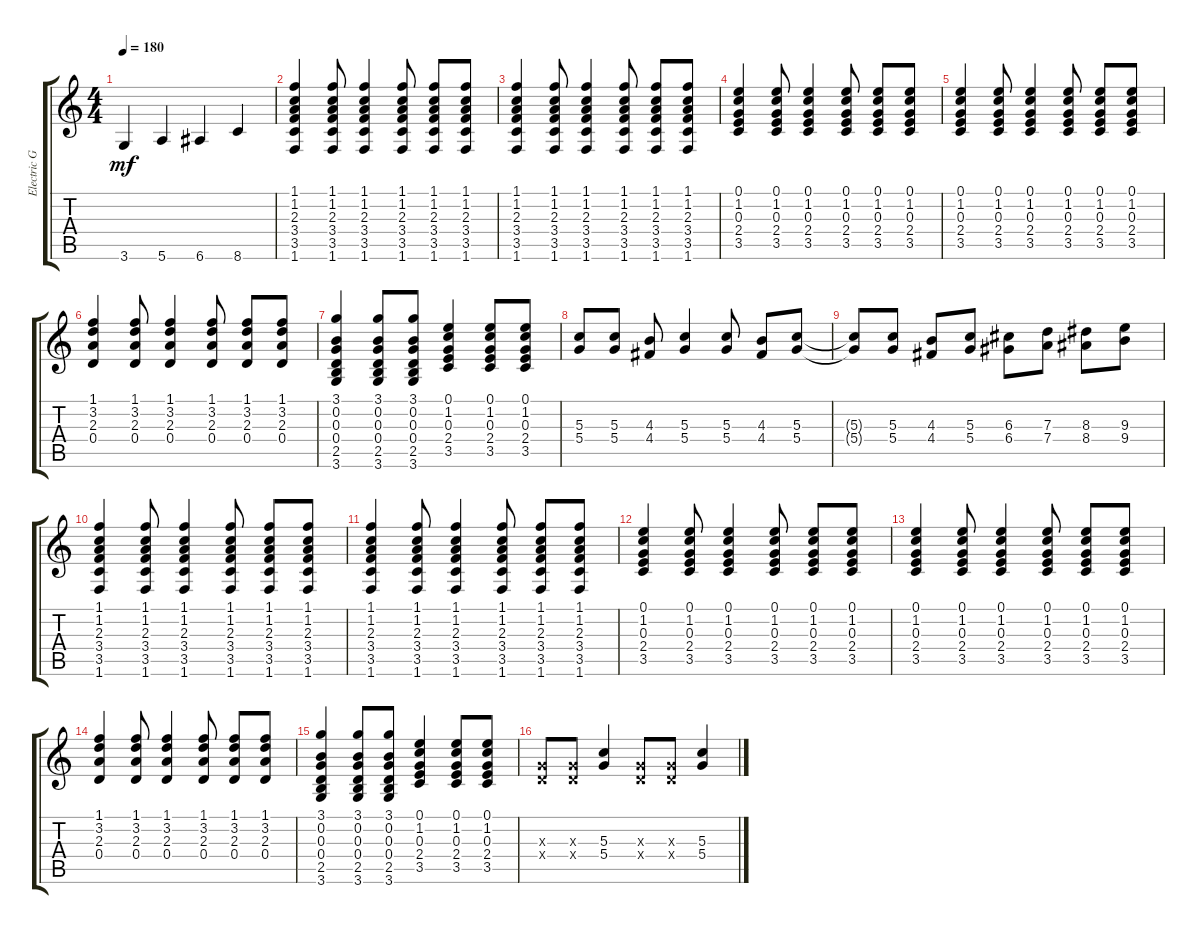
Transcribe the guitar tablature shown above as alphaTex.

\track ("Electric Guitar" "Electric G") {instrument overdrivenguitar}
\staff {score tabs}
\tuning (E4 B3 G3 D3 A2 E2) {hide}
\ts (4 4)
\tempo 180
\clef g2
\ks c
3.6.4{dy mf} 5.6.4 6.6.4 8.6.4 |
(1.1 1.2 2.3 3.4 3.5 1.6).4 (1.1 1.2 2.3 3.4 3.5 1.6).8 (1.1 1.2 2.3 3.4 3.5 1.6).4 (1.1 1.2 2.3 3.4 3.5 1.6).8 (1.1 1.2 2.3 3.4 3.5 1.6).8 (1.1 1.2 2.3 3.4 3.5 1.6).8 |
(1.1 1.2 2.3 3.4 3.5 1.6).4 (1.1 1.2 2.3 3.4 3.5 1.6).8 (1.1 1.2 2.3 3.4 3.5 1.6).4 (1.1 1.2 2.3 3.4 3.5 1.6).8 (1.1 1.2 2.3 3.4 3.5 1.6).8 (1.1 1.2 2.3 3.4 3.5 1.6).8 |
(0.1 1.2 0.3 2.4 3.5).4 (0.1 1.2 0.3 2.4 3.5).8 (0.1 1.2 0.3 2.4 3.5).4 (0.1 1.2 0.3 2.4 3.5).8 (0.1 1.2 0.3 2.4 3.5).8 (0.1 1.2 0.3 2.4 3.5).8 |
(0.1 1.2 0.3 2.4 3.5).4 (0.1 1.2 0.3 2.4 3.5).8 (0.1 1.2 0.3 2.4 3.5).4 (0.1 1.2 0.3 2.4 3.5).8 (0.1 1.2 0.3 2.4 3.5).8 (0.1 1.2 0.3 2.4 3.5).8 |
(1.1 3.2 2.3 0.4).4 (1.1 3.2 2.3 0.4).8 (1.1 3.2 2.3 0.4).4 (1.1 3.2 2.3 0.4).8 (1.1 3.2 2.3 0.4).8 (1.1 3.2 2.3 0.4).8 |
(3.1 0.2 0.3 0.4 2.5 3.6).4 (3.1 0.2 0.3 0.4 2.5 3.6).8 (3.1 0.2 0.3 0.4 2.5 3.6).8 (0.1 1.2 0.3 2.4 3.5).4 (0.1 1.2 0.3 2.4 3.5).8 (0.1 1.2 0.3 2.4 3.5).8 |
(5.3 5.4).8 (5.3 5.4).8 (4.3 4.4).8 (5.3 5.4).4 (5.3 5.4).8 (4.3 4.4).8 (5.3 5.4).8 |
(5.3{t} 5.4{t}).8 (5.3 5.4).8 (4.3 4.4).8 (5.3 5.4).8 (6.3 6.4).8 (7.3 7.4).8 (8.3 8.4).8 (9.3 9.4).8 |
(1.1 1.2 2.3 3.4 3.5 1.6).4 (1.1 1.2 2.3 3.4 3.5 1.6).8 (1.1 1.2 2.3 3.4 3.5 1.6).4 (1.1 1.2 2.3 3.4 3.5 1.6).8 (1.1 1.2 2.3 3.4 3.5 1.6).8 (1.1 1.2 2.3 3.4 3.5 1.6).8 |
(1.1 1.2 2.3 3.4 3.5 1.6).4 (1.1 1.2 2.3 3.4 3.5 1.6).8 (1.1 1.2 2.3 3.4 3.5 1.6).4 (1.1 1.2 2.3 3.4 3.5 1.6).8 (1.1 1.2 2.3 3.4 3.5 1.6).8 (1.1 1.2 2.3 3.4 3.5 1.6).8 |
(0.1 1.2 0.3 2.4 3.5).4 (0.1 1.2 0.3 2.4 3.5).8 (0.1 1.2 0.3 2.4 3.5).4 (0.1 1.2 0.3 2.4 3.5).8 (0.1 1.2 0.3 2.4 3.5).8 (0.1 1.2 0.3 2.4 3.5).8 |
(0.1 1.2 0.3 2.4 3.5).4 (0.1 1.2 0.3 2.4 3.5).8 (0.1 1.2 0.3 2.4 3.5).4 (0.1 1.2 0.3 2.4 3.5).8 (0.1 1.2 0.3 2.4 3.5).8 (0.1 1.2 0.3 2.4 3.5).8 |
(1.1 3.2 2.3 0.4).4 (1.1 3.2 2.3 0.4).8 (1.1 3.2 2.3 0.4).4 (1.1 3.2 2.3 0.4).8 (1.1 3.2 2.3 0.4).8 (1.1 3.2 2.3 0.4).8 |
(3.1 0.2 0.3 0.4 2.5 3.6).4 (3.1 0.2 0.3 0.4 2.5 3.6).8 (3.1 0.2 0.3 0.4 2.5 3.6).8 (0.1 1.2 0.3 2.4 3.5).4 (0.1 1.2 0.3 2.4 3.5).8 (0.1 1.2 0.3 2.4 3.5).8 |
(0.3{x} 0.4{x}).8 (0.3{x} 0.4{x}).8 (5.3 5.4).4 (0.3{x} 0.4{x}).8 (0.3{x} 0.4{x}).8 (5.3 5.4).4
